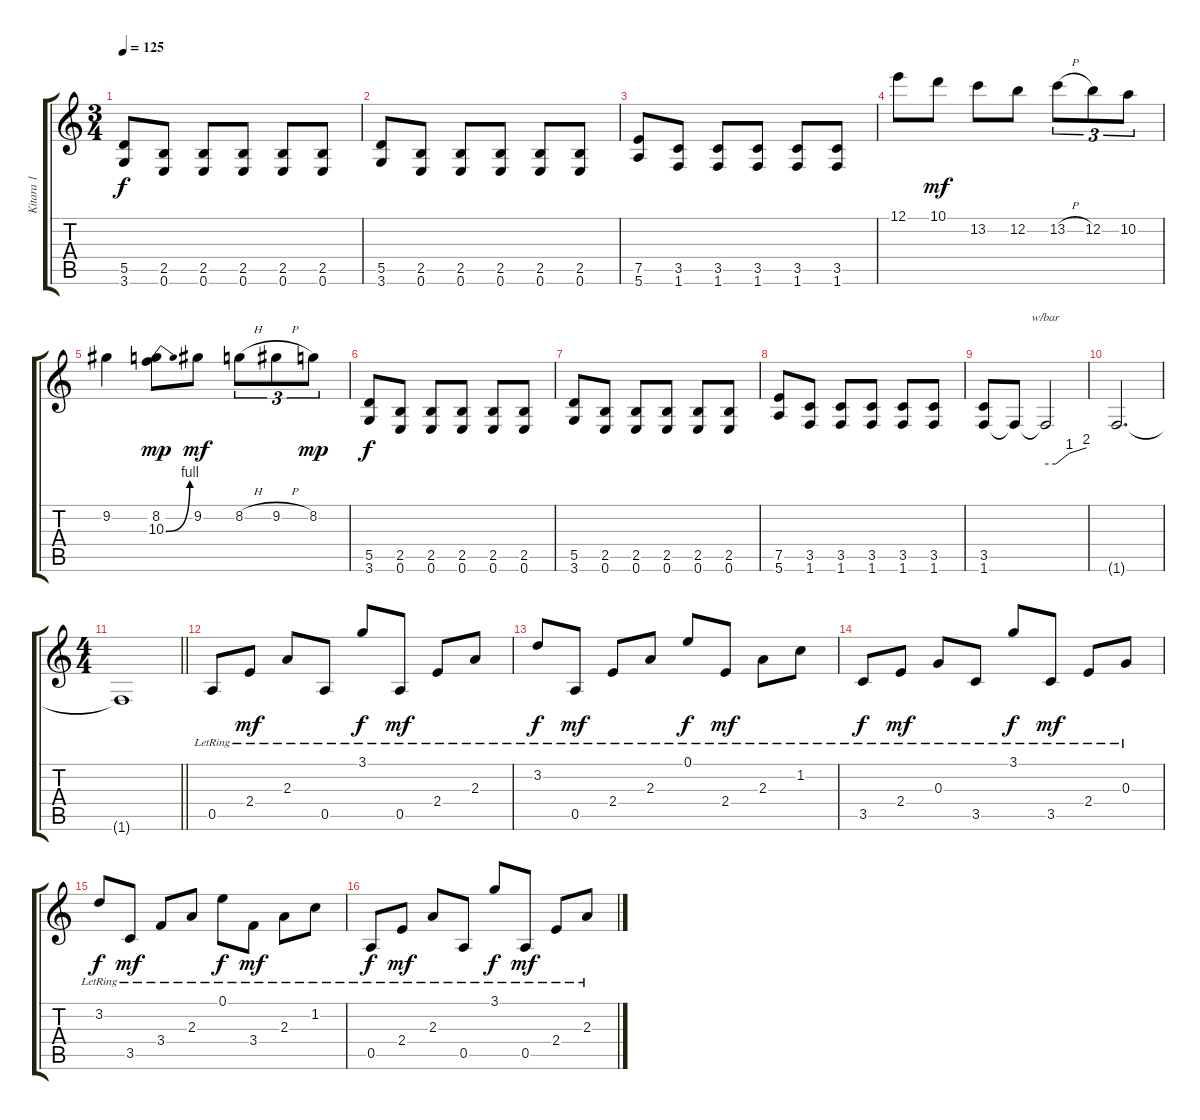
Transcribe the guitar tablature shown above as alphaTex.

\track ("Kitara 1" "Kitara 1") {instrument distortionguitar}
\staff {score tabs}
\tuning (E4 B3 G3 D3 A2 E2) {hide}
\ts (3 4)
\tempo 125
\clef g2
\ks c
(5.5 3.6).8{dy f} (2.5 0.6).8 (2.5 0.6).8 (2.5 0.6).8 (2.5 0.6).8 (2.5 0.6).8 |
(5.5 3.6).8 (2.5 0.6).8 (2.5 0.6).8 (2.5 0.6).8 (2.5 0.6).8 (2.5 0.6).8 |
(7.5 5.6).8 (3.5 1.6).8 (3.5 1.6).8 (3.5 1.6).8 (3.5 1.6).8 (3.5 1.6).8 |
12.1.8{volume 13 instrument overdrivenguitar} 10.1.8{dy mf} 13.2.8 12.2.8 13.2{h}.8{tu (3 2)} 12.2.8{tu (3 2)} 10.2.8{tu (3 2)} |
9.2.4 (8.2 10.3{be (bend 0 0 60 4)}).8{dy mp} 9.2.8{dy mf} 8.2{h}.8{tu (3 2)} 9.2{h}.8{tu (3 2)} 8.2.8{tu (3 2) dy mp} |
(5.5 3.6).8{dy f volume 12 instrument distortionguitar} (2.5 0.6).8 (2.5 0.6).8 (2.5 0.6).8 (2.5 0.6).8 (2.5 0.6).8 |
(5.5 3.6).8 (2.5 0.6).8 (2.5 0.6).8 (2.5 0.6).8 (2.5 0.6).8 (2.5 0.6).8 |
(7.5 5.6).8 (3.5 1.6).8 (3.5 1.6).8 (3.5 1.6).8 (3.5 1.6).8 (3.5 1.6).8 |
(3.5 1.6).8{volume 5 balance 14} 1.6{t}.8 1.6{t}.2{tbe (custom default 0 0 15 0 35 4 60 8)} |
1.6{t}.2{d} |
\ts (4 4)
\barLineRight lightlight
1.6{t}.1 |
\section ("" "")
0.5{lr}.8{volume 5 balance 4 instrument electricguitarjazz} 2.4{lr}.8{dy mf} 2.3{lr}.8 0.5{lr}.8 3.1{lr}.8{dy f} 0.5{lr}.8{dy mf} 2.4{lr}.8 2.3{lr}.8 |
3.2{lr}.8{dy f} 0.5{lr}.8{dy mf} 2.4{lr}.8 2.3{lr}.8 0.1{lr}.8{dy f} 2.4{lr}.8{dy mf} 2.3{lr}.8 1.2{lr}.8 |
3.5{lr}.8{dy f} 2.4{lr}.8{dy mf} 0.3{lr}.8 3.5{lr}.8 3.1{lr}.8{dy f} 3.5{lr}.8{dy mf} 2.4{lr}.8 0.3{lr}.8 |
3.2{lr}.8{dy f} 3.5{lr}.8{dy mf} 3.4{lr}.8 2.3{lr}.8 0.1{lr}.8{dy f} 3.4{lr}.8{dy mf} 2.3{lr}.8 1.2{lr}.8 |
0.5{lr}.8{dy f} 2.4{lr}.8{dy mf} 2.3{lr}.8 0.5{lr}.8 3.1{lr}.8{dy f} 0.5{lr}.8{dy mf} 2.4{lr}.8 2.3{lr}.8
